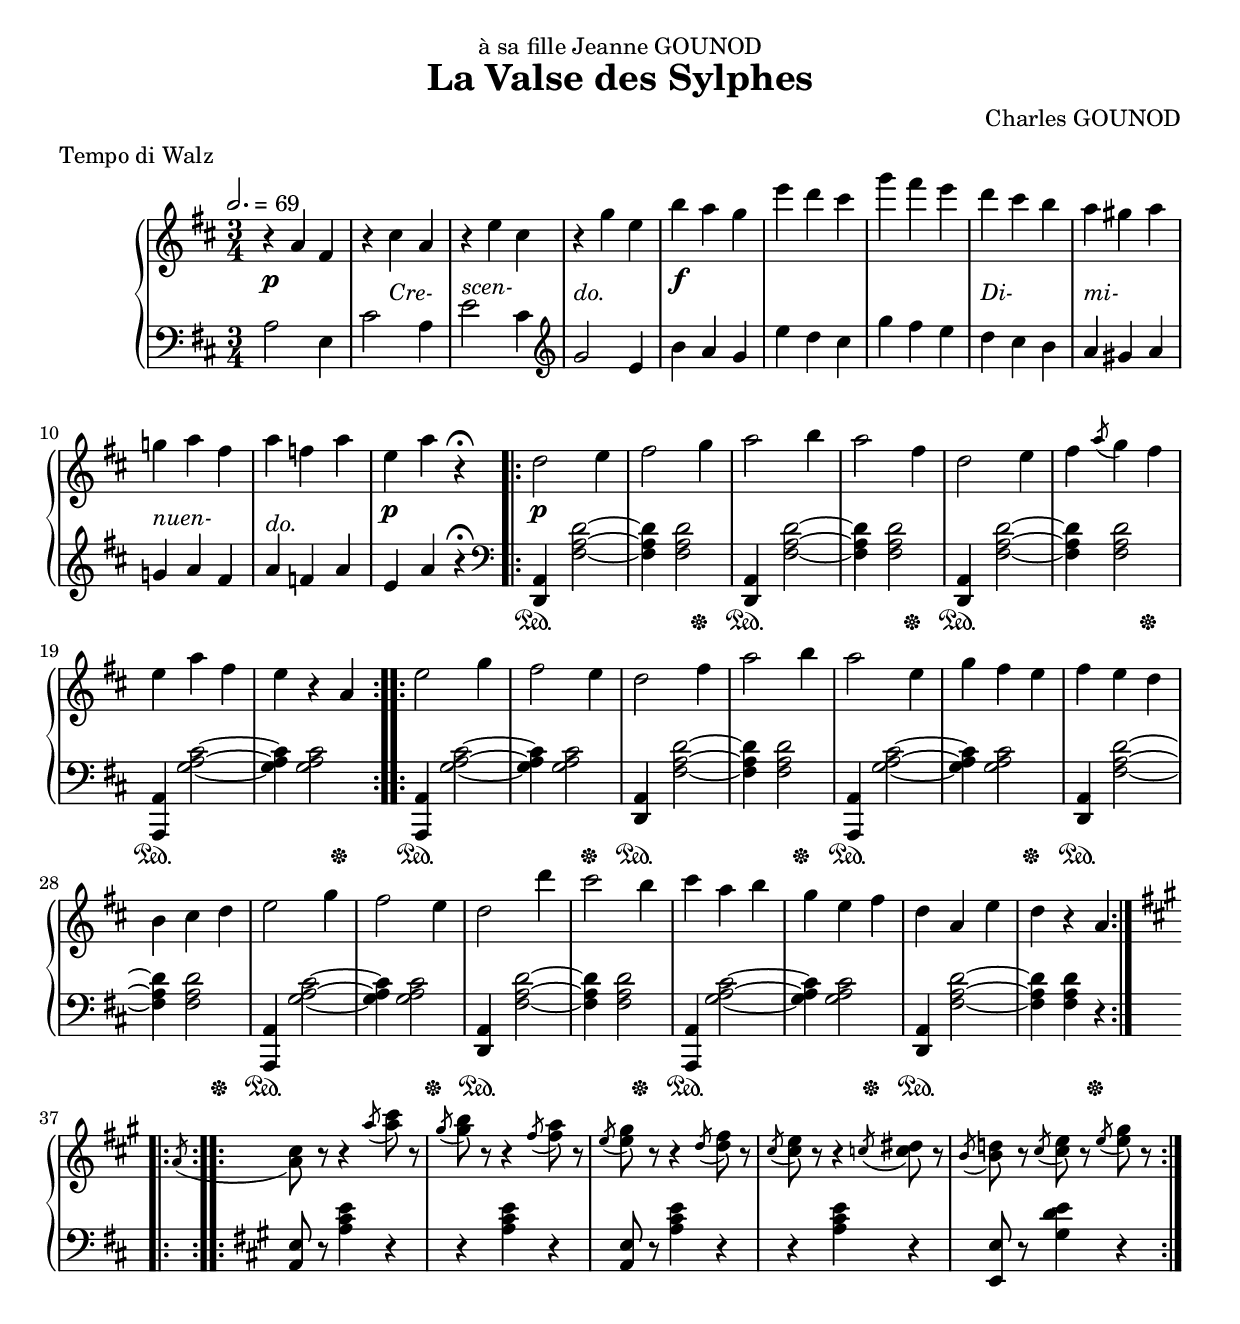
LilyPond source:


\version "2.18.2"

\header {
  title = "La Valse des Sylphes"
  composer = "Charles GOUNOD"
  dedication = "à sa fille Jeanne GOUNOD"
  meter = "Tempo di Walz"
}

upper = \relative c'' {
  \tempo 2. = 69
  \clef treble
  \key d \major
  \time 3/4

  % line 1 ----
  r4 a fis | r cis' a | r e' cis | r g' e | 
  b' a g | e' d cis | g' fis e | d cis b |

  % line 2 ----
  a gis a | g! a fis | a f a | e a r\fermata
  \repeat volta 2 {
    d,2 e4 | fis2 g4 | a2 b4 | a2 fis4 | d2 e4 |

  % line 3 ----
    fis4 \acciaccatura a8 g4 fis | e a fis | e r a,
  }
  \repeat volta 2 {
    e'2 g4 | fis2 e4 | d2 fis4 | a2 b4 | a2 e4 | g fis e | fis e d |

  % line 4 ----
    b4 cis d | e2 g4 | fis2 e4 | d2 d'4 | cis2 b4 | cis a b | g e fis |
    d a e' | d r a |
  }

  % line 5 ------
  \key a \major
  \repeat volta 2 { 

    \acciaccatura a8 <a cis> r r4 \acciaccatura a'8 <a cis> r |
    \acciaccatura gis8 <gis b> r r4 \acciaccatura fis8 <fis a> r |
    \acciaccatura e8 <e gis> r r4 \acciaccatura d8 <d fis> r |
    \acciaccatura cis8 <cis e> r r4 \acciaccatura c8 <c dis> r |
    \acciaccatura b8 <b d!> r 
    \acciaccatura cis8 <cis e> r \acciaccatura e <e gis> r |

  }
}

lower = \relative c' {
  \clef bass
  \key d \major
  \time 3/4

  % line 1
  a2 e4 | cis'2 a4 | e'2 cis4 | \clef treble g'2 e4 |
  b' a g | e' d cis | g' fis e | d cis b |
  
  % line 2
  a gis a | g! a fis | a f a | e a r\fermata
  \repeat volta 2 {
    \clef bass 
    <d,,, a'>4 <fis' a d>2 ~ | q4 q2 |
    <d, a'>4 <fis' a d>2 ~ | q4 q2 |
    <d, a'>4 <fis' a d>2 ~ 

  % line 3
    q4 q2 | <a,, a'>4 <g'' a cis>2 ~ | q4 q2
  }
  \repeat volta 2 {
    <a,, a'>4 <g'' a cis>2 ~ | q4 q2 |
    <d, a'>4 <fis' a d>2 ~ | q4 q2 |
    <a,, a'>4 <g'' a cis>2 ~ | q4 q2 |
    <d, a'>4 <fis' a d>2 ~

  % line 4 -------
    q4 q2 | <a,, a'>4 <g'' a cis>2 ~ | q4 q2 |
    <d, a'>4 <fis' a d>2 ~ | q4 q2 | <a,, a'>4 <g'' a cis>2 ~ | q4 q2 |
    <d, a'>4 <fis' a d>2 ~ | q4 q4 r4 |
  }

  % line 5 --------
  \key a \major
  \repeat volta 2 {
    <a, e'>8 r <a' cis e>4 r | r q r |
    <a, e'>8 r <a' cis e>4 r | r q r |
    <e, e'>8 r <gis' d' e>4 r |
  }
}

dynamics = {
  % line 1
  s2.\p s4 s2-\markup{\italic Cre-} s2.-\markup{\italic{scen-}}
  s2.-\markup{\italic{do.}} s2.\f s2. s2. s2.-\markup{\italic{Di-}}

  % line 2
  s2.-\markup{\italic{mi-}} s2.-\markup{\italic{nuen-}} s2.-\markup{\italic{do.}}
  s2.\p s2.\p s2. s2. s2. s2.

  % line 3
  \repeat unfold 9 { s2. }

  % line 4
  \repeat unfold 9 { s2. }

  % line 5
  \repeat unfold 5 { s2. }
}

pedal = {
  % line 1
  \repeat unfold 8 { s2. }

  % line 2
  \repeat unfold 4 { s2. }
  s4\sustainOn s2 s2 s4\sustainOff
  s4\sustainOn s2 s2 s4\sustainOff
  s4\sustainOn s2 

  % line 3
  s2 s4\sustainOff s4\sustainOn s2 s2 s4\sustainOff
  s4\sustainOn s2 s2 s4\sustainOff s4\sustainOn s2 s2 s4\sustainOff
  s4\sustainOn s2 s2 s4\sustainOff s4\sustainOn s2

  % line 4
  s2 s4\sustainOff s4\sustainOn s2 s2 s4\sustainOff s4\sustainOn s2 s2 s4\sustainOff
  s4\sustainOn s2 s2 s4\sustainOff s4\sustainOn s2 s2 s4\sustainOff

  % line 5
  \repeat unfold 5 { s2. }
}

\score {
  \new PianoStaff <<
    \new Staff = "upper" \upper
    \new Dynamics = "Dynamics_pf" \dynamics
    \new Staff = "lower" \lower
    \new Dynamics = "Dynamics_pedal" \pedal
  >>
  \layout { }
  \midi { }
}